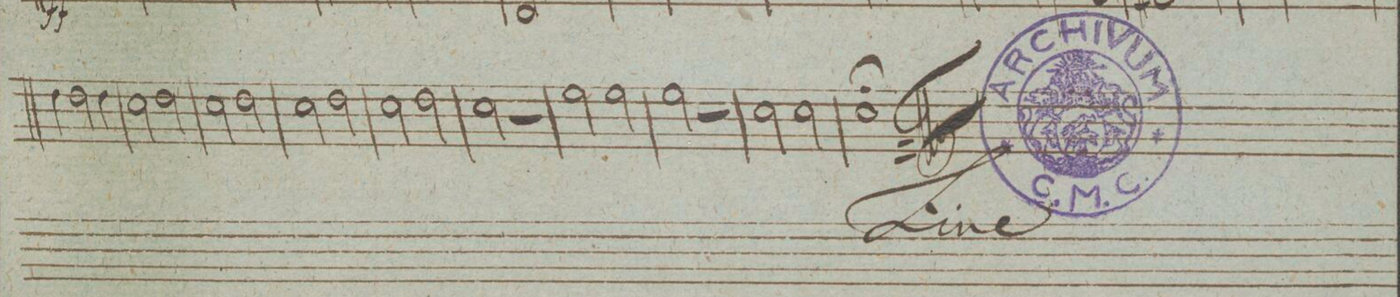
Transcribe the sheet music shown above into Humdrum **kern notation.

**kern	**dynam
*I"Corno 1mo. in C:	*
*clefG2	*
*k[]	*
*met(c|)	*
*M2/2	*
4dd\	.
2dd\	.
4dd\	.
=86	=86
2cc\	.
2dd\	.
=87	=87
2cc\	.
2dd\	.
=88	=88
2cc\	.
2dd\	.
=89	=89
2cc\	.
2dd\	.
=90	=90
2cc\	.
2r	.
=91	=91
2ee\	.
2ee\	.
=92	=92
2ee\	.
2r	.
=93	=93
2cc\	.
2cc\	.
=94	=94
1cc\;	.
==	==
*-	*-
